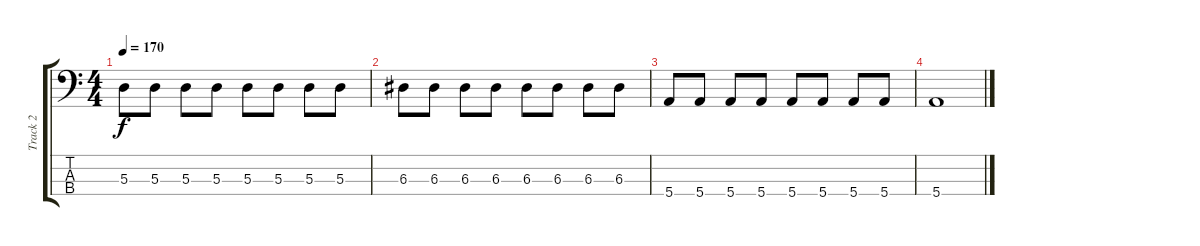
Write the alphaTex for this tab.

\track ("Track 2" "Track 2") {instrument electricbasspick}
\staff {score tabs}
\tuning (G2 D2 A1 E1) {hide}
\ts (4 4)
\tempo 170
\clef f4
\ks c
5.3.8{dy f} 5.3.8 5.3.8 5.3.8 5.3.8 5.3.8 5.3.8 5.3.8 |
6.3.8 6.3.8 6.3.8 6.3.8 6.3.8 6.3.8 6.3.8 6.3.8 |
5.4.8 5.4.8 5.4.8 5.4.8 5.4.8 5.4.8 5.4.8 5.4.8 |
5.4.1
